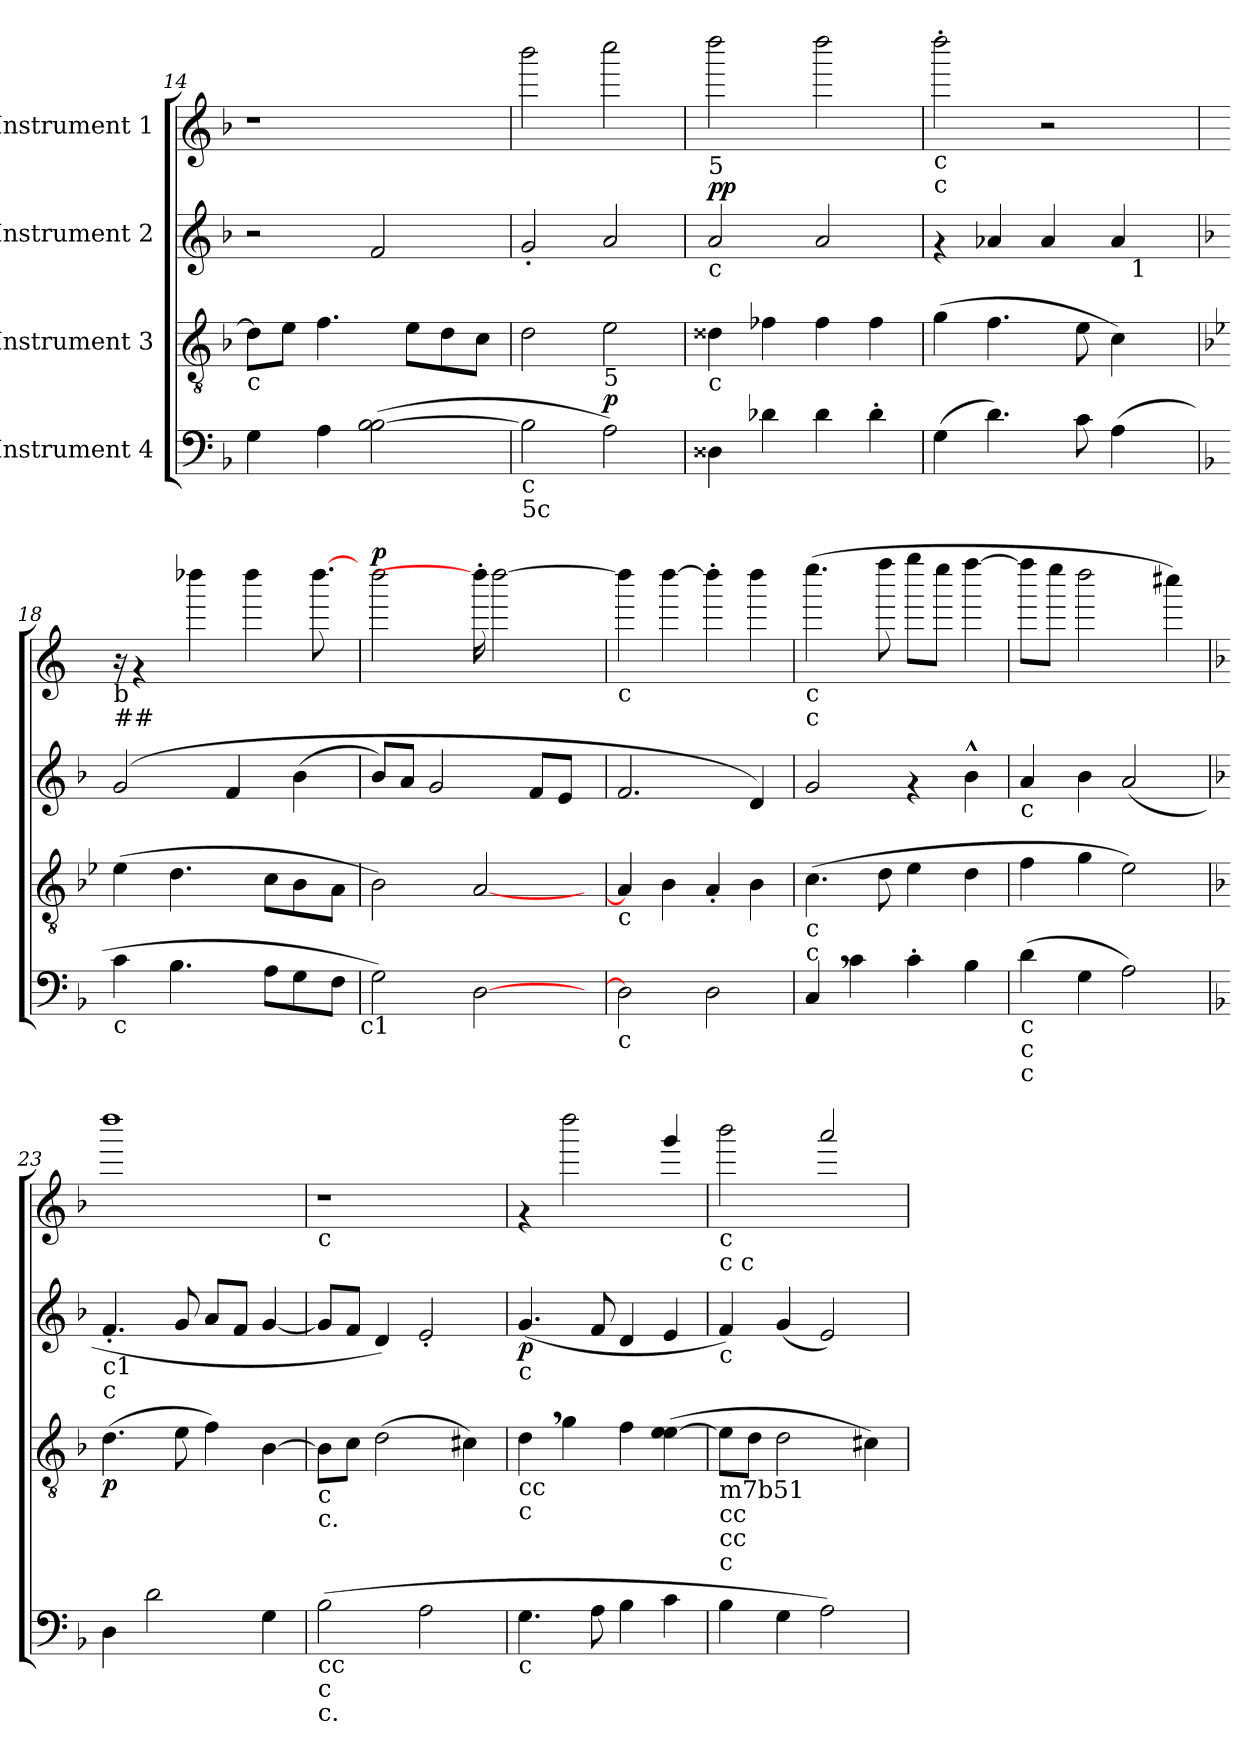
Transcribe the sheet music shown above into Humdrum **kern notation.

**kern	**dynam	**kern	**dynam	**kern	**dynam	**kern	**dynam
*part4	*part4	*part3	*part3	*part2	*part2	*part1	*part1
*staff4	*staff4	*staff3	*staff3	*staff2	*staff2	*staff1	*staff1
*I"Instrument 4	*	*I"Instrument 3	*	*I"Instrument 2	*	*I"Instrument 1	*
*clefF4	*	*clefGv2	*	*clefG2	*	*clefG2	*
*k[b-]	*	*k[b-]	*	*k[b-]	*	*k[b-]	*
*F:	*	*F:	*	*F:	*	*F:	*
=14	=14	=14	=14	=14	=14	=14	=14
!	!	!LO:TX:b:t=c	!	!	!	!	!
4G\	.	8d\L]	.	2r	.	1r	.
.	.	8e\J	.	.	.	.	.
4A\	.	4.f\	.	.	.	.	.
(>2B-\ [>2B-\	.	.	.	2f/	.	.	.
.	.	8e\L	.	.	.	.	.
.	.	8d\	.	.	.	.	.
.	.	8c\J	.	.	.	.	.
=15	=15	=15	=15	=15	=15	=15	=15
!LO:TX:b:t=c	!	!	!	!	!	!	!
!LO:TX:b:t=5c	!	!	!	!	!	!	!
2B-\]	.	2d\	.	2g'>/	.	2bbb-\	.
!	!	!LO:TX:b:t=5	!	!	!	!	!
!	!LO:DY:a	!	!	!	!	!	!
2A\)	p	2e\	.	2a/	.	2cccc\	.
=16	=16	=16	=16	=16	=16	=16	=16
!	!	!	!	!LO:TX:a:t=5	!	!	!
!	!	!	!	!LO:TX:b:t=c	!	!	!
!	!	!LO:TX:b:t=c	!	!	!	!	!
!	!	!	!	!	!LO:DY:b	!	!
!	!	!	!	!	!LO:DY:n=1:a	!	!
4D##X\	.	4d##X\	.	2a/	p p	2dddd\	.
4d-\	.	4f-\	.	.	.	.	.
4d-\	.	4f-\	.	2a/	.	2dddd\	.
4d-'>\	.	4f-\	.	.	.	.	.
=17	=17	=17	=17	=17	=17	=17	=17
!	!	!	!	!	!	!LO:TX:b:t=c	!
!	!	!	!	!	!	!LO:TX:b:t=c	!
!	!	!	!	!LO:TX:b:t=1	!	!	!
!	!	!	!	!LO:TX:b:t=c	!	!	!
*	*	*	*	*^	*	*	*
(>4G\	.	(>4g\	.	4rf	2ryy	.	2dddd'<\	.
4.d\)	.	4.f\	.	4a-/	.	.	.	.
.	.	.	.	4a-/	4ryy	.	2r	.
8c\	.	8e\	.	.	.	.	.	.
(<4A\	.	4c\)	.	4a-/	32.ryy	.	.	.
!	!	!	!	!	!LO:TX:b:t=1	!	!	!
.	.	.	.	.	8ryy	.	.	.
.	.	.	.	.	16ryy	.	.	.
.	.	.	.	.	64ryy	.	.	.
*	*	*	*	*v	*v	*	*	*
!!LO:LB:g=z
=18	=18	=18	=18	=18	=18	=18	=18
*	*	*k[b-e-]	*	*	*	*k[]	*
*	*	*B-:	*	*	*	*C:	*
*	*	*	*	*^	*	*	*
!	!	!	!	!	!	!	!LO:TX:b:t=b	!
!	!	!	!	!	!	!	!LO:TX:b:t=##	!
!LO:TX:b:t=c	!	!	!	!	!	!	!	!
*	*	*	*	*v	*v	*	*	*
4c\	.	(>4e-\	.	(>2g/	.	16r	.
.	.	.	.	.	.	4rf	.
4.B-\	.	4.d\	.	.	.	.	.
.	.	.	.	.	.	4dddd-\	.
.	.	.	.	4f/	.	.	.
.	.	.	.	.	.	4dddd-\	.
8A\L	.	8c\L	.	.	.	.	.
8G\	.	8B-\	.	(>4b-\	.	.	.
.	.	.	.	.	.	[8.dddd-\	.
8F\J	.	8A\J	.	.	.	.	.
!LO:TX:b:t=c1	!	!	!	!	!	!	!
=19	=19	=19	=19	=19	=19	=19	=19
!	!	!	!	!	!	!	!LO:DY:a
2G\)	.	2B-\)	.	8b-/L)	.	2dddd\	p
.	.	.	.	8a/J	.	.	.
.	.	.	.	2g/	.	.	.
[>2D\	.	[<2A/	.	.	.	16dddd-'<\]	.
.	.	.	.	.	.	[>2dddd\	.
.	.	.	.	8f/L	.	.	.
.	.	.	.	8e/J	.	.	.
16ryy	.	16ryy	.	16ryy	.	.	.
=20	=20	=20	=20	=20	=20	=20	=20
!	!	!	!	!	!	!LO:TX:b:t=c	!
!	!	!LO:TX:b:t=c	!	!	!	!	!
!LO:TX:b:t=c	!	!	!	!	!	!	!
2D\]	.	4A/]	.	2.f/	.	4dddd\]	.
.	.	4B-\	.	.	.	[<4dddd\	.
2D\	.	4A'</	.	.	.	4dddd'<\]	.
.	.	4B-\	.	4d/)	.	4dddd\	.
=21	=21	=21	=21	=21	=21	=21	=21
!	!	!	!	!	!	!LO:TX:b:t=c	!
!	!	!	!	!	!	!LO:TX:b:t=c	!
!	!	!LO:TX:b:t=c	!	!	!	!	!
!	!	!LO:TX:b:t=c	!	!	!	!	!
4C,</	.	(>4.c\	.	2g/	.	(>4.eeee\	.
4c\	.	.	.	.	.	.	.
.	.	8d\	.	.	.	8ffff\	.
4c'<\	.	4e-\	.	4rf	.	8gggg\L	.
.	.	.	.	.	.	8eeee\J	.
4B-\	.	4d\	.	4b-^^<\	.	[>4ffff\	.
=22	=22	=22	=22	=22	=22	=22	=22
!	!	!	!	!LO:TX:b:t=c	!	!	!
!LO:TX:b:t=c	!	!	!	!	!	!	!
!LO:TX:b:t=c	!	!	!	!	!	!	!
!LO:TX:b:t=c	!	!	!	!	!	!	!
(>4d\	.	4f\	.	4a/	.	8ffff\L]	.
.	.	.	.	.	.	8eeee\J	.
4G\	.	4g\	.	4b-\	.	2dddd\	.
2A\)	.	2e-\)	.	(<2a/	.	.	.
.	.	.	.	.	.	4cccc#X\)	.
!!LO:LB:g=z
=23	=23	=23	=23	=23	=23	=23	=23
*	*	*k[b-]	*	*	*	*k[b-]	*
*	*	*F:	*	*	*	*F:	*
!	!	!	!	!LO:TX:b:t=c1	!	!	!
!	!	!	!	!LO:TX:b:t=c	!	!	!
!	!	!	!LO:DY:b	!	!	!	!
4D\	.	(>4.d\	p	4.f'>/	.	1dddd	.
2d\	.	.	.	.	.	.	.
.	.	8e\	.	8g/	.	.	.
.	.	4f\)	.	8a/L	.	.	.
.	.	.	.	8f/J	.	.	.
4G\	.	[>4B-\	.	[<4g/	.	.	.
=24	=24	=24	=24	=24	=24	=24	=24
!	!	!	!	!	!	!LO:TX:b:t=c	!
!	!	!LO:TX:b:t=c	!	!	!	!	!
!	!	!LO:TX:b:t=c.	!	!	!	!	!
!LO:TX:b:t=cc	!	!	!	!	!	!	!
!LO:TX:b:t=c	!	!	!	!	!	!	!
!LO:TX:b:t=c.	!	!	!	!	!	!	!
(>2B-\	.	8B-\L]	.	8g/L]	.	1r	.
.	.	8c\J	.	8f/J	.	.	.
.	.	(>2d\	.	4d/)	.	.	.
2A\	.	.	.	2e'</	.	.	.
.	.	4c#X\)	.	.	.	.	.
=25	=25	=25	=25	=25	=25	=25	=25
!	!	!	!	!LO:TX:b:t=c	!	!	!
!	!	!LO:TX:b:t=cc	!	!	!	!	!
!	!	!LO:TX:b:t=c	!	!	!	!	!
!LO:TX:b:t=c	!	!	!	!	!	!	!
!	!	!	!	!	!LO:DY:b	!	!
4.G\	.	4d,<\	.	(<4.g/	p	4rf	.
.	.	4g\	.	.	.	2dddd\	.
8A\	.	.	.	8f/	.	.	.
4B-\	.	4f\	.	4d/	.	.	.
4c\	.	(>4e\ [>4e\	.	4e/	.	4ggg/	.
=26	=26	=26	=26	=26	=26	=26	=26
!	!	!	!	!	!	!LO:TX:b:t=c	!
!	!	!	!	!	!	!LO:TX:b:t=c c	!
!	!	!	!	!LO:TX:b:t=c	!	!	!
!	!	!LO:TX:b:t=m7b51	!	!	!	!	!
!	!	!LO:TX:b:t=cc	!	!	!	!	!
!	!	!LO:TX:b:t=cc	!	!	!	!	!
!	!	!LO:TX:b:t=c	!	!	!	!	!
4B-\	.	8e\L]	.	4f/)	.	2bbb-\	.
.	.	8d\J	.	.	.	.	.
4G\	.	2d\	.	(>4g/	.	.	.
2A\)	.	.	.	2e/)	.	2aaa/	.
.	.	4c#X\)	.	.	.	.	.
=	=	=	=	=	=	=	=
*-	*-	*-	*-	*-	*-	*-	*-
